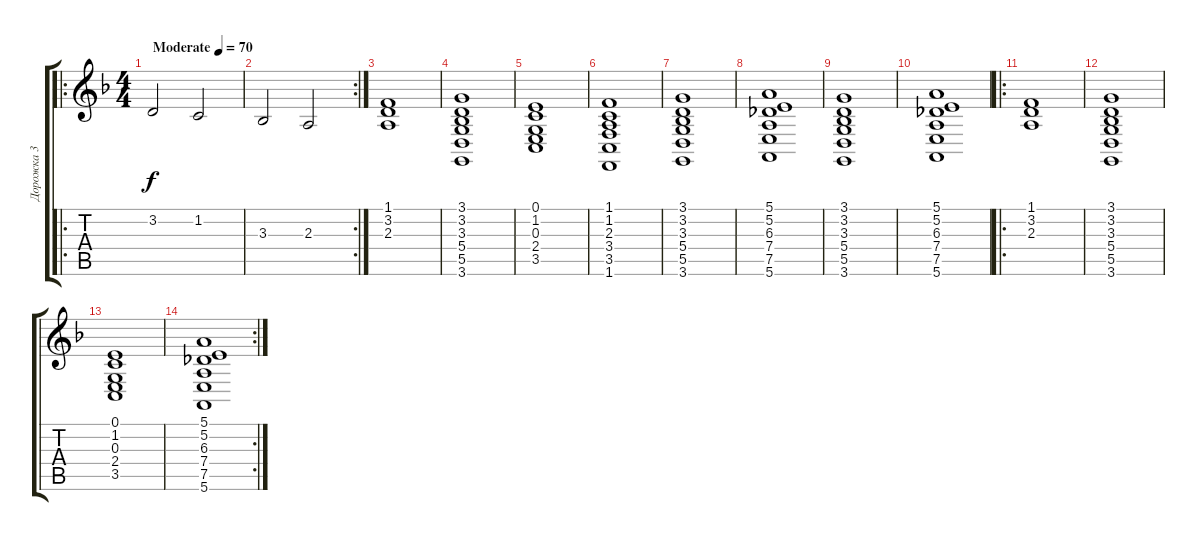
\track ("Дорожка 3" "Дорожка 3") {instrument stringensemble2}
\staff {score tabs}
\tuning (E4 B3 G3 D3 A2 E2) {hide}
\ro
\ts (4 4)
\tempo (70 "Moderate")
\clef g2
\ks dminor
3.2.2{dy f instrument stringensemble2} 1.2.2 |
\rc 2
3.3.2 2.3.2 |
(1.1 3.2 2.3).1 |
(3.1 3.2 3.3 5.4 5.5 3.6).1 |
(0.1 1.2 0.3 2.4 3.5).1 |
(1.1 1.2 2.3 3.4 3.5 1.6).1 |
(3.1 3.2 3.3 5.4 5.5 3.6).1 |
(5.1 5.2 6.3 7.4 7.5 5.6).1 |
(3.1 3.2 3.3 5.4 5.5 3.6).1 |
(5.1 5.2 6.3 7.4 7.5 5.6).1 |
\ro
(1.1 3.2 2.3).1 |
(3.1 3.2 3.3 5.4 5.5 3.6).1 |
(0.1 1.2 0.3 2.4 3.5).1 |
\rc 2
(5.1 5.2 6.3 7.4 7.5 5.6).1
